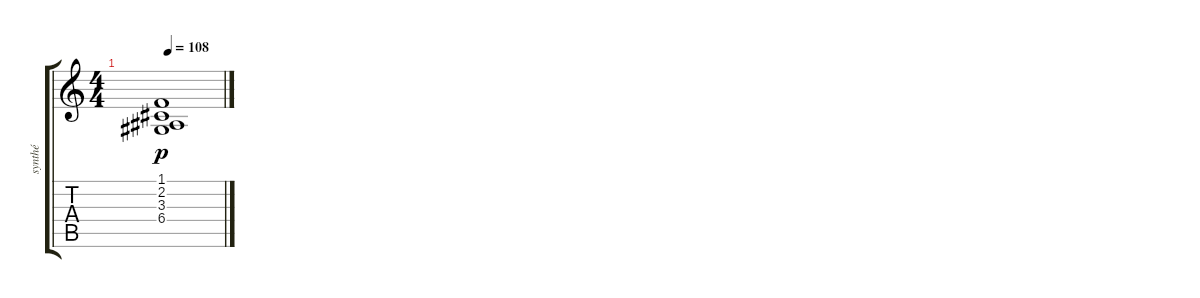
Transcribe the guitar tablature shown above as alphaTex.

\track ("synthé" "synthé") {instrument synthstrings1}
\staff {score tabs}
\tuning (E4 B3 G3 D3 A2 E2) {hide}
\ts (4 4)
\tempo 108
\clef g2
\ks c
(1.1 2.2 3.3 6.4).1{dy p volume 2}
